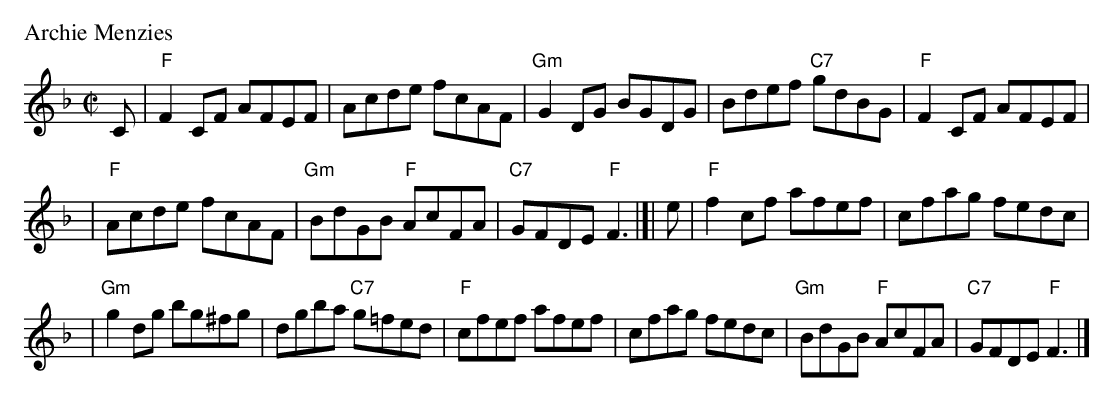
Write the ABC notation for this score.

X:1
P: Archie Menzies
M:C|
L:1/8
K:F
C \
| "F"F2CF AFEF | Acde fcAF | "Gm"G2 DG BGDG | Bdef "C7"gdBG | "F"F2CF AFEF |
| "F"Acde fcAF | "Gm"BdGB "F"AcFA | "C7"GFDE "F"F3 |]| e | "F"f2cf afef | cfag fedc |
| "Gm"g2dg bg^fg | dgba "C7"g=fed | "F"cfef afef | cfag fedc | "Gm"BdGB "F"AcFA | "C7"GFDE "F"F3 |]
